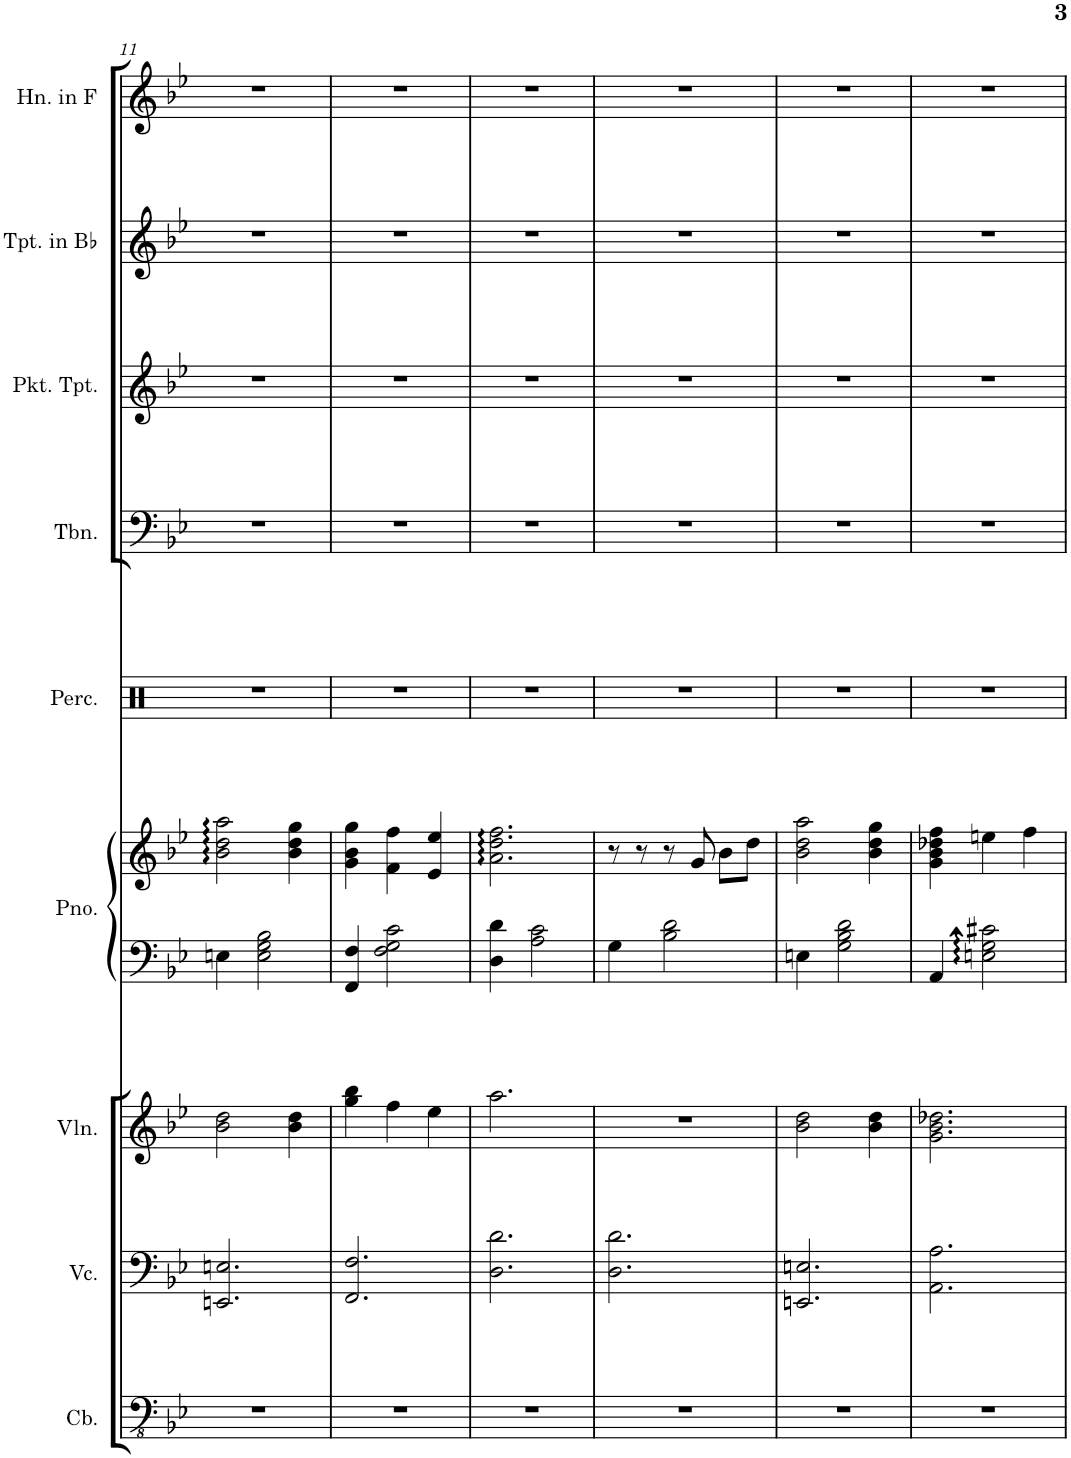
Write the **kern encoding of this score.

**kern	**kern	**kern	**kern	**kern	**kern	**kern	**kern	**kern	**kern
*part9	*part8	*part7	*part6	*part6	*part5	*part4	*part3	*part2	*part1
*staff10	*staff9	*staff8	*staff7	*staff6	*staff5	*staff4	*staff3	*staff2	*staff1
*I"Contrabass	*I"Violoncello	*I"Violin	*I"Grand Piano	*	*I"Percussion	*I"Trombone	*I"Pocket Trumpet	*I"Trumpet in Bb	*I"Horn in F
*I'Cb.	*I'Vc.	*I'Vln.	*I'Pno.	*	*I'Perc.	*I'Tbn.	*I'Pkt. Tpt.	*I'Tpt. in Bb	*I'Hn. in F
!!LO:PB:g=z
*clefFv4	*clefF4	*clefG2	*clefF4	*clefG2	*clefX	*clefF4	*clefG2	*clefG2	*clefG2
*Trd7c12	*	*	*	*	*	*	*Trd1c2	*Trd1c2	*Trd4c7
*k[b-e-]	*k[b-e-]	*k[b-e-]	*k[b-e-]	*k[b-e-]	*k[]	*k[b-e-]	*k[b-e-]	*k[b-e-]	*k[b-e-]
*M3/4	*M3/4	*M3/4	*M3/4	*M3/4	*M3/4	*M3/4	*M3/4	*M3/4	*M3/4
=11	=11	=11	=11	=11	=11	=11	=11	=11	=11
2.r	2.EEn/ 2.En/	2b-\ 2dd\	4En\	2b-\ 2dd\ 2aa\	2.r	2.r	2.r	2.r	2.r
.	.	.	2E\ 2G\ 2B-\	.	.	.	.	.	.
.	.	4b-\ 4dd\	.	4b-\ 4dd\ 4gg\	.	.	.	.	.
=12	=12	=12	=12	=12	=12	=12	=12	=12	=12
2.r	2.FF/ 2.F/	4gg\ 4bb-\	4FF/ 4F/	4g\ 4b-\ 4gg\	2.r	2.r	2.r	2.r	2.r
.	.	4ff\	2F\ 2G\ 2c\	4f\ 4ff\	.	.	.	.	.
.	.	4ee-\	.	4e-/ 4ee-/	.	.	.	.	.
=13	=13	=13	=13	=13	=13	=13	=13	=13	=13
2.r	2.D\ 2.d\	2.aa\	4D\ 4d\	2.a\ 2.dd\ 2.ff\	2.r	2.r	2.r	2.r	2.r
.	.	.	2A\ 2c\	.	.	.	.	.	.
=14	=14	=14	=14	=14	=14	=14	=14	=14	=14
2.r	2.D\ 2.d\	2.r	4G\	8r	2.r	2.r	2.r	2.r	2.r
.	.	.	.	8r	.	.	.	.	.
.	.	.	2B-\ 2d\	8r	.	.	.	.	.
.	.	.	.	8g/	.	.	.	.	.
.	.	.	.	8b-\L	.	.	.	.	.
.	.	.	.	8dd\J	.	.	.	.	.
=15	=15	=15	=15	=15	=15	=15	=15	=15	=15
2.r	2.EEn/ 2.En/	2b-\ 2dd\	4En\	2b-\ 2dd\ 2aa\	2.r	2.r	2.r	2.r	2.r
.	.	.	2G\ 2B-\ 2d\	.	.	.	.	.	.
.	.	4b-\ 4dd\	.	4b-\ 4dd\ 4gg\	.	.	.	.	.
=16	=16	=16	=16	=16	=16	=16	=16	=16	=16
2.r	2.AA\ 2.A\	2.g\ 2.b-\ 2.dd-X\	4AA/	4g\ 4b-\ 4dd-X\ 4ff\	2.r	2.r	2.r	2.r	2.r
.	.	.	2En\ 2G\ 2c#X\	4een\	.	.	.	.	.
.	.	.	.	4ff\	.	.	.	.	.
=	=	=	=	=	=	=	=	=	=
*-	*-	*-	*-	*-	*-	*-	*-	*-	*-
